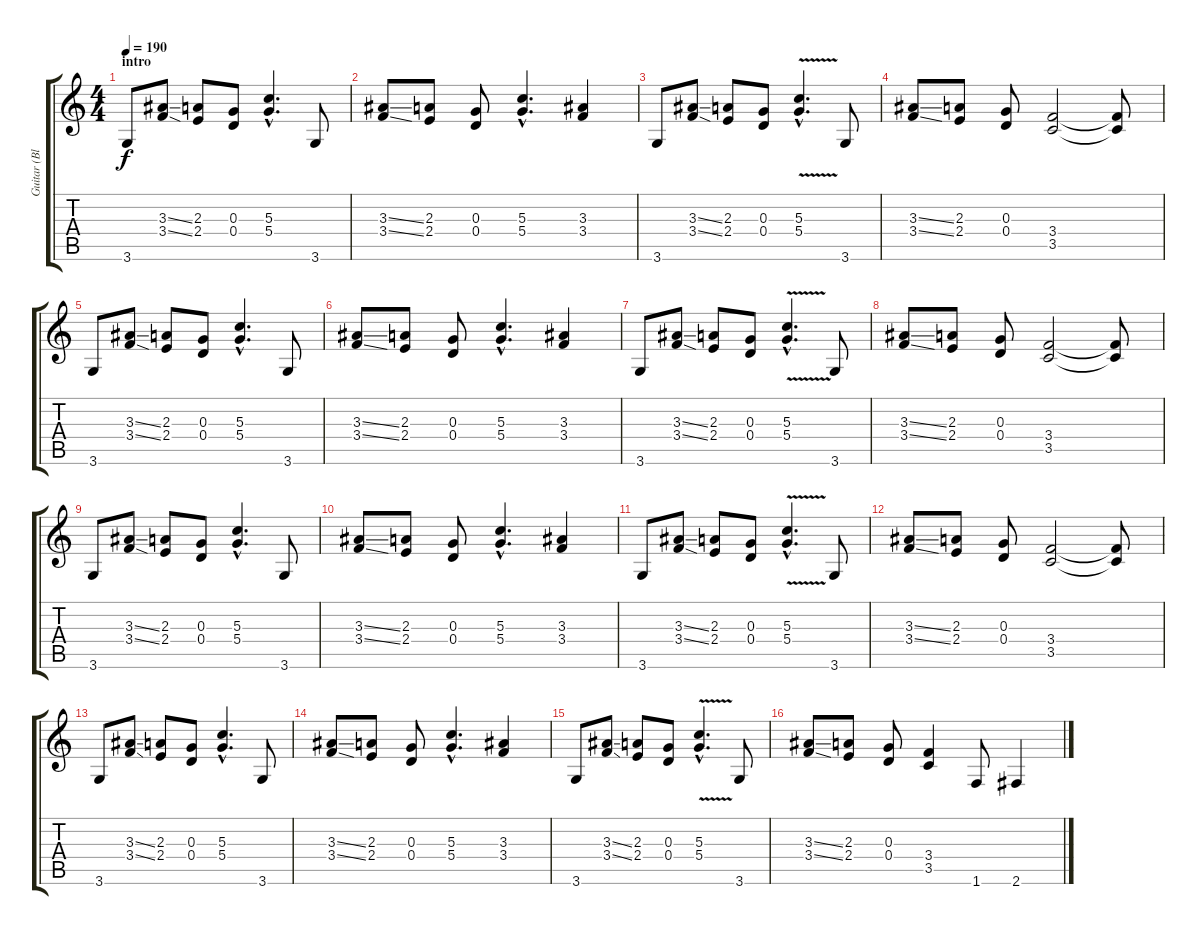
\track ("Guitar (Blackmore)" "Guitar (Bl") {instrument distortionguitar}
\staff {score tabs}
\tuning (E4 B3 G3 D3 A2 E2) {hide}
\ts (4 4)
\section ("" "intro")
\tempo 190
\clef g2
\ks c
3.6.8{dy f instrument distortionguitar} (3.3{ss} 3.4{ss}).8 (2.3 2.4).8 (0.3 0.4).8 (5.3{hac} 5.4{hac}).4{d} 3.6.8 |
(3.3{ss} 3.4{ss}).8 (2.3 2.4).8 (0.3 0.4).8 (5.3{hac} 5.4{hac}).4{d} (3.3 3.4).4 |
3.6.8 (3.3{ss} 3.4{ss}).8 (2.3 2.4).8 (0.3 0.4).8 (5.3{v hac} 5.4{v hac}).4{d} 3.6.8 |
(3.3{ss} 3.4{ss}).8 (2.3 2.4).8 (0.3 0.4).8 (3.4 3.5).2 (3.4{t} 3.5{t}).8 |
3.6.8 (3.3{ss} 3.4{ss}).8 (2.3 2.4).8 (0.3 0.4).8 (5.3{hac} 5.4{hac}).4{d} 3.6.8 |
(3.3{ss} 3.4{ss}).8 (2.3 2.4).8 (0.3 0.4).8 (5.3{hac} 5.4{hac}).4{d} (3.3 3.4).4 |
3.6.8 (3.3{ss} 3.4{ss}).8 (2.3 2.4).8 (0.3 0.4).8 (5.3{v hac} 5.4{v hac}).4{d} 3.6.8 |
(3.3{ss} 3.4{ss}).8 (2.3 2.4).8 (0.3 0.4).8 (3.4 3.5).2 (3.4{t} 3.5{t}).8 |
3.6.8 (3.3{ss} 3.4{ss}).8 (2.3 2.4).8 (0.3 0.4).8 (5.3{hac} 5.4{hac}).4{d} 3.6.8 |
(3.3{ss} 3.4{ss}).8 (2.3 2.4).8 (0.3 0.4).8 (5.3{hac} 5.4{hac}).4{d} (3.3 3.4).4 |
3.6.8 (3.3{ss} 3.4{ss}).8 (2.3 2.4).8 (0.3 0.4).8 (5.3{v hac} 5.4{v hac}).4{d} 3.6.8 |
(3.3{ss} 3.4{ss}).8 (2.3 2.4).8 (0.3 0.4).8 (3.4 3.5).2 (3.4{t} 3.5{t}).8 |
3.6.8 (3.3{ss} 3.4{ss}).8 (2.3 2.4).8 (0.3 0.4).8 (5.3{hac} 5.4{hac}).4{d} 3.6.8 |
(3.3{ss} 3.4{ss}).8 (2.3 2.4).8 (0.3 0.4).8 (5.3{hac} 5.4{hac}).4{d} (3.3 3.4).4 |
3.6.8 (3.3{ss} 3.4{ss}).8 (2.3 2.4).8 (0.3 0.4).8 (5.3{v hac} 5.4{v hac}).4{d} 3.6.8 |
(3.3{ss} 3.4{ss}).8 (2.3 2.4).8 (0.3 0.4).8 (3.4 3.5).4 1.6.8 2.6.4
